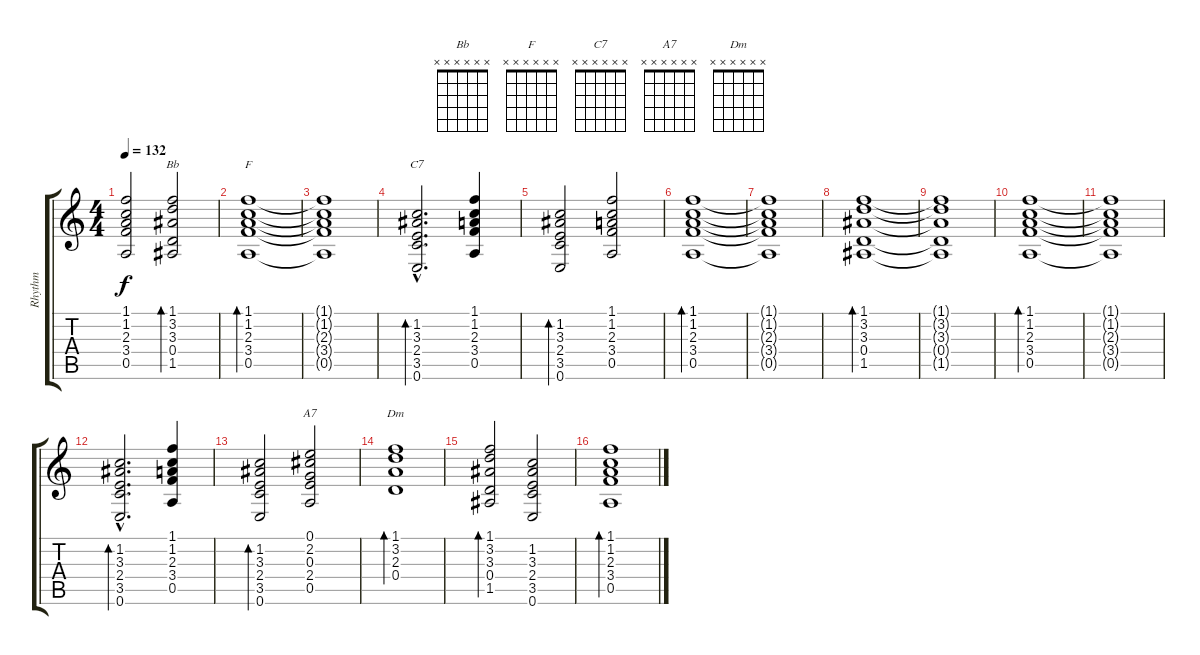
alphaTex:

\track ("Rhythm" "Rhythm") {instrument acousticguitarsteel}
\staff {score tabs}
\tuning (E4 B3 G3 D3 A2 E2) {hide}
\chord ("Bb" x x x x x x) {firstfret 0}
\chord ("F" x x x x x x) {firstfret 0}
\chord ("C7" x x x x x x) {firstfret 0}
\chord ("A7" x x x x x x) {firstfret 0}
\chord ("Dm" x x x x x x) {firstfret 0}
\ts (4 4)
\tempo 132
\clef g2
\ks c
(1.1{t} 1.2{t} 2.3{t} 3.4{t} 0.5{t}).2{dy f} (1.1 3.2 3.3 0.4 1.5).2{bd 480 ch "Bb"} |
(1.1 1.2 2.3 3.4 0.5).1{bd 480 ch "F"} |
(1.1{t} 1.2{t} 2.3{t} 3.4{t} 0.5{t}).1 |
(1.2{hac} 3.3{hac} 2.4{hac} 3.5{hac} 0.6{hac}).2{d bd 480 ch "C7"} (1.1 1.2 2.3 3.4 0.5).4 |
(1.2 3.3 2.4 3.5 0.6).2{bd 480} (1.1 1.2 2.3 3.4 0.5).2 |
(1.1 1.2 2.3 3.4 0.5).1{bd 480} |
(1.1{t} 1.2{t} 2.3{t} 3.4{t} 0.5{t}).1 |
(1.1 3.2 3.3 0.4 1.5).1{bd 480} |
(1.1{t} 3.2{t} 3.3{t} 0.4{t} 1.5{t}).1 |
(1.1 1.2 2.3 3.4 0.5).1{bd 480} |
(1.1{t} 1.2{t} 2.3{t} 3.4{t} 0.5{t}).1 |
(1.2{hac} 3.3{hac} 2.4{hac} 3.5{hac} 0.6{hac}).2{d bd 480} (1.1 1.2 2.3 3.4 0.5).4 |
(1.2 3.3 2.4 3.5 0.6).2{bd 480} (0.1 2.2 0.3 2.4 0.5).2{ch "A7"} |
(1.1 3.2 2.3 0.4).1{bd 480 ch "Dm"} |
(1.1 3.2 3.3 0.4 1.5).2{bd 480} (1.2 3.3 2.4 3.5 0.6).2 |
(1.1 1.2 2.3 3.4 0.5).1{bd 480}
